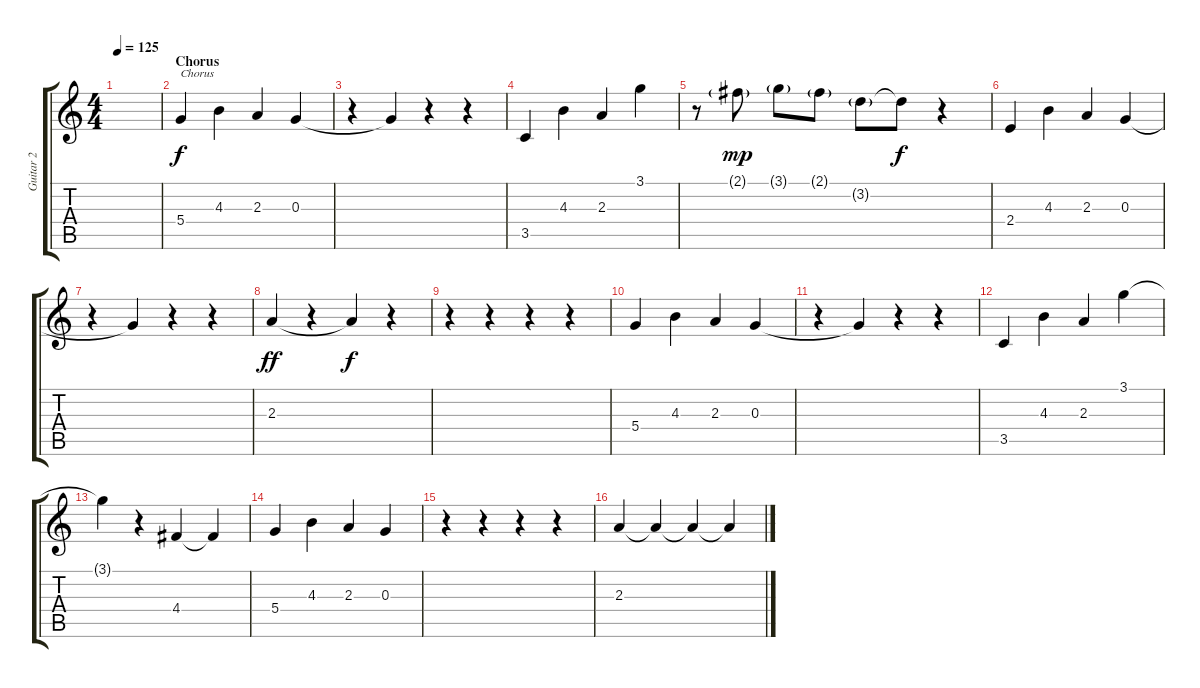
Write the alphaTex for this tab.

\track ("Guitar 2" "Guitar 2") {instrument electricguitarjazz}
\staff {score tabs}
\tuning (E4 B3 G3 D3 A2 E2) {hide}
\ts (4 4)
\tempo 125
\clef g2
\ks c
|
\section ("" "Chorus")
5.4.4{txt "Chorus"} 4.3.4 2.3.4 0.3.4 |
r.4 0.3{t}.4 r.4 r.4 |
3.5.4 4.3.4 2.3.4 3.1.4 |
r.8 2.1{g}.8{dy mp} 3.1{g}.8 2.1{g}.8 3.2{g}.8 3.2{t}.8{dy f} r.4 |
2.4.4 4.3.4 2.3.4 0.3.4 |
r.4 0.3{t}.4 r.4 r.4 |
2.3.4{dy ff} r.4 2.3{t}.4{dy f} r.4 |
r.4 r.4 r.4 r.4 |
5.4.4 4.3.4 2.3.4 0.3.4 |
r.4 0.3{t}.4 r.4 r.4 |
3.5.4 4.3.4 2.3.4 3.1.4 |
3.1{t}.4 r.4 4.4.4 4.4{t}.4 |
5.4.4 4.3.4 2.3.4 0.3.4 |
r.4 r.4 r.4 r.4 |
2.3.4 2.3{t}.4 2.3{t}.4 2.3{t}.4
